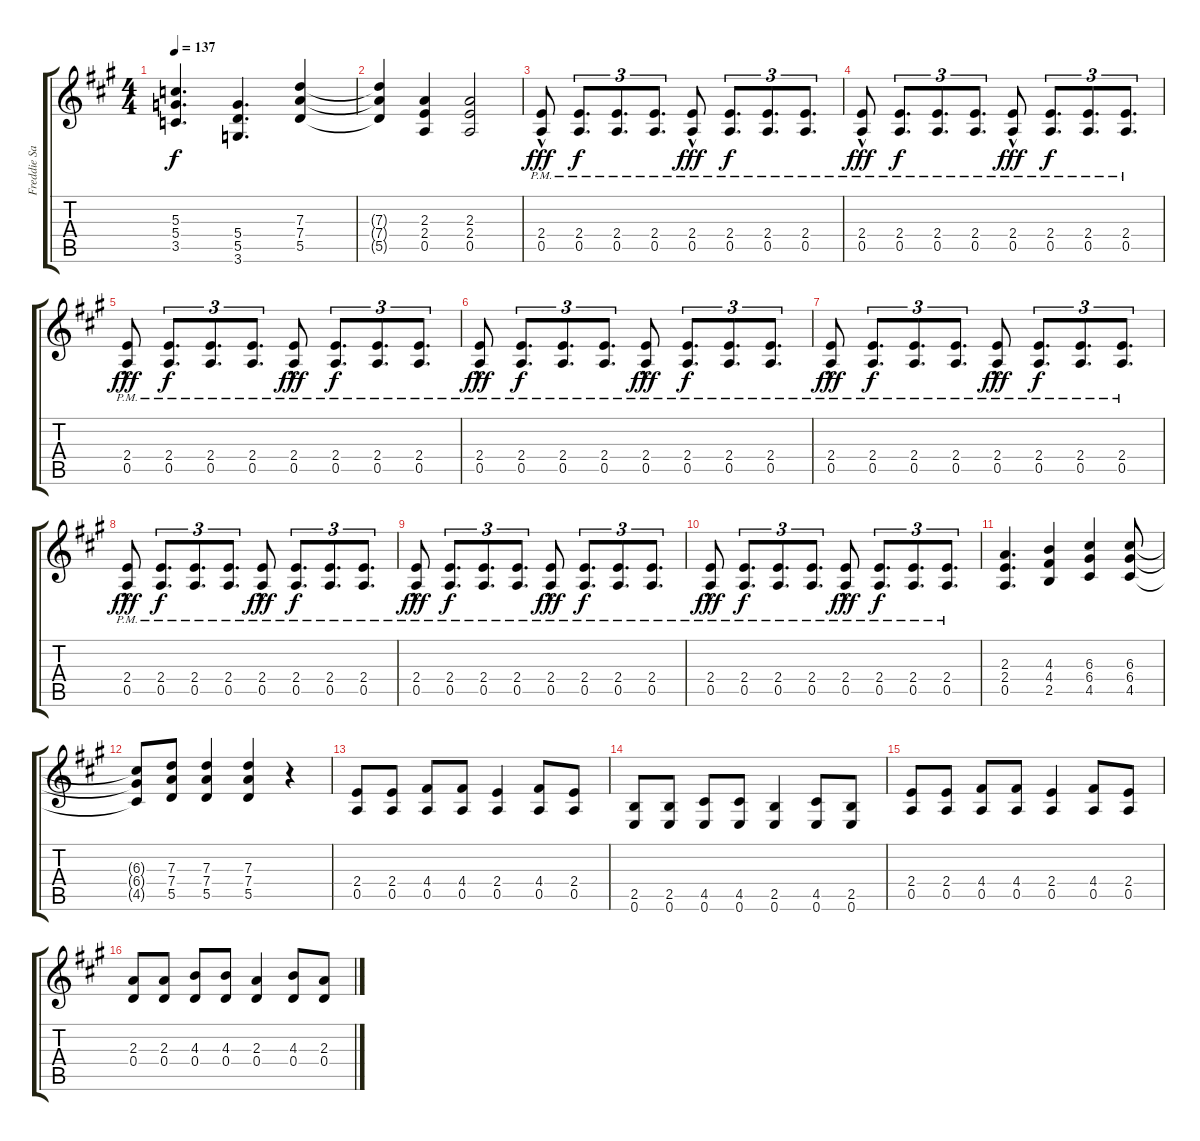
\track ("Freddie Salem Guitar" "Freddie Sa") {instrument overdrivenguitar}
\staff {score tabs}
\tuning (E4 B3 G3 D3 A2 E2) {hide}
\ts (4 4)
\tempo 137
\clef g2
\ks a
(5.3 5.4 3.5).4{d dy f} (5.4 5.5 3.6).4{d} (7.3 7.4 5.5).4 |
(7.3{t} 7.4{t} 5.5{t}).4 (2.3 2.4 0.5).4 (2.3 2.4 0.5).2 |
(2.4{pm} 0.5{hac pm}).8{dy fff} (2.4{pm} 0.5{pm}).8{d tu (3 2) dy f} (2.4{pm} 0.5{pm}).8{d tu (3 2)} (2.4{pm} 0.5{pm}).8{d tu (3 2)} (2.4{pm} 0.5{hac pm}).8{dy fff} (2.4{pm} 0.5{pm}).8{d tu (3 2) dy f} (2.4{pm} 0.5{pm}).8{d tu (3 2)} (2.4{pm} 0.5{pm}).8{d tu (3 2)} |
(2.4{pm} 0.5{hac pm}).8{dy fff} (2.4{pm} 0.5{pm}).8{d tu (3 2) dy f} (2.4{pm} 0.5{pm}).8{d tu (3 2)} (2.4{pm} 0.5{pm}).8{d tu (3 2)} (2.4{pm} 0.5{hac pm}).8{dy fff} (2.4{pm} 0.5{pm}).8{d tu (3 2) dy f} (2.4{pm} 0.5{pm}).8{d tu (3 2)} (2.4{pm} 0.5{pm}).8{d tu (3 2)} |
(2.4{pm} 0.5{hac pm}).8{dy fff} (2.4{pm} 0.5{pm}).8{d tu (3 2) dy f} (2.4{pm} 0.5{pm}).8{d tu (3 2)} (2.4{pm} 0.5{pm}).8{d tu (3 2)} (2.4{pm} 0.5{hac pm}).8{dy fff} (2.4{pm} 0.5{pm}).8{d tu (3 2) dy f} (2.4{pm} 0.5{pm}).8{d tu (3 2)} (2.4{pm} 0.5{pm}).8{d tu (3 2)} |
(2.4{pm} 0.5{hac pm}).8{dy fff} (2.4{pm} 0.5{pm}).8{d tu (3 2) dy f} (2.4{pm} 0.5{pm}).8{d tu (3 2)} (2.4{pm} 0.5{pm}).8{d tu (3 2)} (2.4{pm} 0.5{hac pm}).8{dy fff} (2.4{pm} 0.5{pm}).8{d tu (3 2) dy f} (2.4{pm} 0.5{pm}).8{d tu (3 2)} (2.4{pm} 0.5{pm}).8{d tu (3 2)} |
(2.4{pm} 0.5{hac pm}).8{dy fff} (2.4{pm} 0.5{pm}).8{d tu (3 2) dy f} (2.4{pm} 0.5{pm}).8{d tu (3 2)} (2.4{pm} 0.5{pm}).8{d tu (3 2)} (2.4{pm} 0.5{hac pm}).8{dy fff} (2.4{pm} 0.5{pm}).8{d tu (3 2) dy f} (2.4{pm} 0.5{pm}).8{d tu (3 2)} (2.4{pm} 0.5{pm}).8{d tu (3 2)} |
(2.4{pm} 0.5{hac pm}).8{dy fff} (2.4{pm} 0.5{pm}).8{d tu (3 2) dy f} (2.4{pm} 0.5{pm}).8{d tu (3 2)} (2.4{pm} 0.5{pm}).8{d tu (3 2)} (2.4{pm} 0.5{hac pm}).8{dy fff} (2.4{pm} 0.5{pm}).8{d tu (3 2) dy f} (2.4{pm} 0.5{pm}).8{d tu (3 2)} (2.4{pm} 0.5{pm}).8{d tu (3 2)} |
(2.4{pm} 0.5{hac pm}).8{dy fff} (2.4{pm} 0.5{pm}).8{d tu (3 2) dy f} (2.4{pm} 0.5{pm}).8{d tu (3 2)} (2.4{pm} 0.5{pm}).8{d tu (3 2)} (2.4{pm} 0.5{hac pm}).8{dy fff} (2.4{pm} 0.5{pm}).8{d tu (3 2) dy f} (2.4{pm} 0.5{pm}).8{d tu (3 2)} (2.4{pm} 0.5{pm}).8{d tu (3 2)} |
(2.4{pm} 0.5{hac pm}).8{dy fff} (2.4{pm} 0.5{pm}).8{d tu (3 2) dy f} (2.4{pm} 0.5{pm}).8{d tu (3 2)} (2.4{pm} 0.5{pm}).8{d tu (3 2)} (2.4{pm} 0.5{hac pm}).8{dy fff} (2.4{pm} 0.5{pm}).8{d tu (3 2) dy f} (2.4{pm} 0.5{pm}).8{d tu (3 2)} (2.4{pm} 0.5{pm}).8{d tu (3 2)} |
(2.3 2.4 0.5).4{d} (4.3 4.4 2.5).4 (6.3 6.4 4.5).4 (6.3 6.4 4.5).8 |
(6.3{t} 6.4{t} 4.5{t}).8 (7.3 7.4 5.5).8 (7.3 7.4 5.5).4 (7.3 7.4 5.5).4 r.4 |
(2.4 0.5).8 (2.4 0.5).8 (4.4 0.5).8 (4.4 0.5).8 (2.4 0.5).4 (4.4 0.5).8 (2.4 0.5).8 |
(2.5 0.6).8 (2.5 0.6).8 (4.5 0.6).8 (4.5 0.6).8 (2.5 0.6).4 (4.5 0.6).8 (2.5 0.6).8 |
(2.4 0.5).8 (2.4 0.5).8 (4.4 0.5).8 (4.4 0.5).8 (2.4 0.5).4 (4.4 0.5).8 (2.4 0.5).8 |
(2.3 0.4).8 (2.3 0.4).8 (4.3 0.4).8 (4.3 0.4).8 (2.3 0.4).4 (4.3 0.4).8 (2.3 0.4).8
